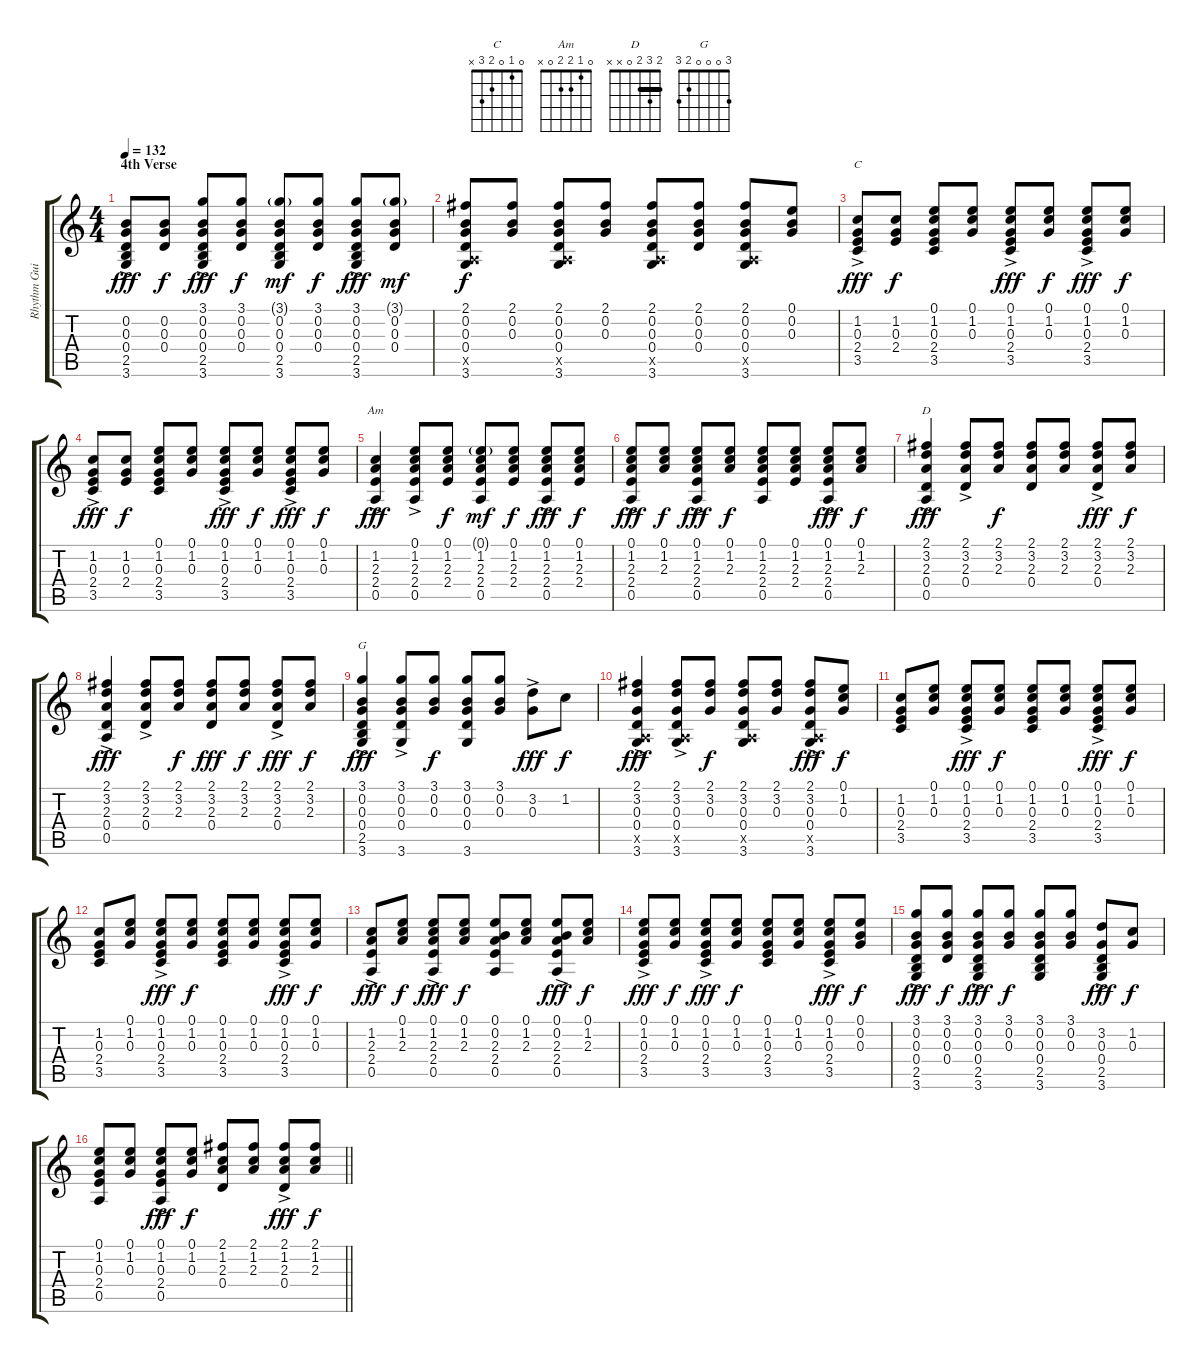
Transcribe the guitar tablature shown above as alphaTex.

\track ("Rhythm Guitar" "Rhythm Gui") {instrument acousticguitarnylon}
\staff {score tabs}
\tuning (E4 B3 G3 D3 A2 E2) {hide}
\chord ("C" 0 1 0 2 3 x)
\chord ("Am" 0 1 2 2 0 x)
\chord ("D" 2 3 2 0 x x) {barre 2}
\chord ("G" 3 0 0 0 2 3)
\ts (4 4)
\section ("" "4th Verse")
\tempo 132
\clef g2
\ks c
(0.2{ac} 0.3 0.4 2.5 3.6).8{dy fff} (0.2 0.3 0.4).8{dy f} (3.1{ac} 0.2 0.3 0.4 2.5 3.6).8{dy fff} (3.1 0.2 0.3 0.4).8{dy f} (3.1{g} 0.2 0.3 0.4 2.5 3.6).8{dy mf} (3.1 0.2 0.3 0.4).8{dy f} (3.1 0.2{ac} 0.3 0.4 2.5 3.6).8{dy fff} (3.1{g} 0.2 0.3 0.4).8{dy mf} |
(2.1 0.2 0.3 0.4 0.5{x} 3.6).8{dy f} (2.1 0.2 0.3).8 (2.1 0.2 0.3 0.4 0.5{x} 3.6).8 (2.1 0.2 0.3).8 (2.1 0.2 0.3 0.4 0.5{x} 3.6).8 (2.1 0.2 0.3 0.4).8 (2.1 0.2 0.3 0.4 0.5{x} 3.6).8 (0.1 0.2 0.3).8 |
(1.2{ac} 0.3 2.4 3.5).8{ch "C" dy fff} (1.2 0.3 2.4).8{dy f} (0.1 1.2 0.3 2.4 3.5).8 (0.1 1.2 0.3).8 (0.1{ac} 1.2 0.3 2.4 3.5).8{dy fff} (0.1 1.2 0.3).8{dy f} (0.1{ac} 1.2 0.3 2.4 3.5).8{dy fff} (0.1 1.2 0.3).8{dy f} |
(1.2{ac} 0.3 2.4 3.5).8{dy fff} (1.2 0.3 2.4).8{dy f} (0.1 1.2 0.3 2.4 3.5).8 (0.1 1.2 0.3).8 (0.1{ac} 1.2 0.3 2.4 3.5).8{dy fff} (0.1 1.2 0.3).8{dy f} (0.1{ac} 1.2 0.3 2.4 3.5).8{dy fff} (0.1 1.2 0.3).8{dy f} |
(1.2{ac} 2.3 2.4 0.5).4{ch "Am" dy fff} (0.1{ac} 1.2 2.3 2.4 0.5).8 (0.1 1.2 2.3 2.4).8{dy f} (0.1{g} 1.2 2.3 2.4 0.5).8{dy mf} (0.1 1.2 2.3 2.4).8{dy f} (0.1{ac} 1.2 2.3 2.4 0.5).8{dy fff} (0.1 1.2 2.3 2.4).8{dy f} |
(0.1{ac} 1.2 2.3 2.4 0.5).8{dy fff} (0.1 1.2 2.3).8{dy f} (0.1{ac} 1.2 2.3 2.4 0.5).8{dy fff} (0.1 1.2 2.3).8{dy f} (0.1 1.2 2.3 2.4 0.5).8 (0.1 1.2 2.3 2.4).8 (0.1{ac} 1.2 2.3 2.4 0.5).8{dy fff} (0.1 1.2 2.3).8{dy f} |
(2.1{ac} 3.2 2.3 0.4 0.5).4{ch "D" dy fff} (2.1{ac} 3.2 2.3 0.4).8 (2.1 3.2 2.3).8{dy f} (2.1 3.2 2.3 0.4).8 (2.1 3.2 2.3).8 (2.1{ac} 3.2 2.3 0.4).8{dy fff} (2.1 3.2 2.3).8{dy f} |
(2.1{ac} 3.2 2.3 0.4 0.5).4{dy fff} (2.1{ac} 3.2 2.3 0.4).8 (2.1 3.2 2.3).8{dy f} (2.1 3.2 2.3 0.4).8{dy fff} (2.1 3.2 2.3).8{dy f} (2.1{ac} 3.2 2.3 0.4).8{dy fff} (2.1 3.2 2.3).8{dy f} |
(3.1{ac} 0.2 0.3 0.4 2.5 3.6).4{ch "G" dy fff} (3.1{ac} 0.2 0.3 0.4 3.6).8 (3.1 0.2 0.3).8{dy f} (3.1 0.2 0.3 0.4 3.6).8 (3.1 0.2 0.3).8 (3.2{ac} 0.3).8{dy fff} 1.2.8{dy f} |
(2.1{ac} 3.2 0.3 0.4 0.5{x} 3.6).4{dy fff} (2.1{ac} 3.2 0.3 0.4 0.5{x} 3.6).8 (2.1 3.2 0.3).8{dy f} (2.1 3.2 0.3 0.4 0.5{x} 3.6).8 (2.1 3.2 0.3).8 (2.1{ac} 3.2 0.3 0.4 0.5{x} 3.6).8{dy fff} (0.1 1.2 0.3).8{dy f} |
(1.2 0.3 2.4 3.5).8 (0.1 1.2 0.3).8 (0.1{ac} 1.2 0.3 2.4 3.5).8{dy fff} (0.1 1.2 0.3).8{dy f} (0.1 1.2 0.3 2.4 3.5).8 (0.1 1.2 0.3).8 (0.1{ac} 1.2 0.3 2.4 3.5).8{dy fff} (0.1 1.2 0.3).8{dy f} |
(1.2 0.3 2.4 3.5).8 (0.1 1.2 0.3).8 (0.1{ac} 1.2 0.3 2.4 3.5).8{dy fff} (0.1 1.2 0.3).8{dy f} (0.1 1.2 0.3 2.4 3.5).8 (0.1 1.2 0.3).8 (0.1{ac} 1.2 0.3 2.4 3.5).8{dy fff} (0.1 1.2 0.3).8{dy f} |
(1.2{ac} 2.3 2.4 0.5).8{dy fff} (0.1 1.2 2.3).8{dy f} (0.1 1.2{ac} 2.3 2.4 0.5).8{dy fff} (0.1 1.2 2.3).8{dy f} (0.1 0.2 2.3 2.4 0.5).8 (0.1 1.2 2.3).8 (0.1{ac} 0.2 2.3 2.4 0.5).8{dy fff} (0.1 1.2 2.3).8{dy f} |
(0.1{ac} 1.2 0.3 2.4 3.5).8{dy fff} (0.1 1.2 0.3).8{dy f} (0.1{ac} 1.2 0.3 2.4 3.5).8{dy fff} (0.1 1.2 0.3).8{dy f} (0.1 1.2 0.3 2.4 3.5).8 (0.1 1.2 0.3).8 (0.1{ac} 1.2 0.3 2.4 3.5).8{dy fff} (0.1 0.2 0.3).8{dy f} |
(3.1{ac} 0.2 0.3 0.4 2.5 3.6).8{dy fff} (3.1 0.2 0.3 0.4).8{dy f} (3.1{ac} 0.2 0.3 0.4 2.5 3.6).8{dy fff} (3.1 0.2 0.3).8{dy f} (3.1 0.2 0.3 0.4 2.5 3.6).8 (3.1 0.2 0.3).8 (3.2{ac} 0.3 0.4 2.5 3.6).8{dy fff} (1.2 0.3).8{dy f} |
\barLineRight lightlight
(0.1 1.2 0.3 2.4 0.5).8 (0.1 1.2 0.3).8 (0.1{ac} 1.2 0.3 2.4 0.5).8{dy fff} (0.1 1.2 0.3).8{dy f} (2.1 1.2 2.3 0.4).8 (2.1 1.2 2.3).8 (2.1{ac} 1.2 2.3 0.4).8{dy fff} (2.1 1.2 2.3).8{dy f}
